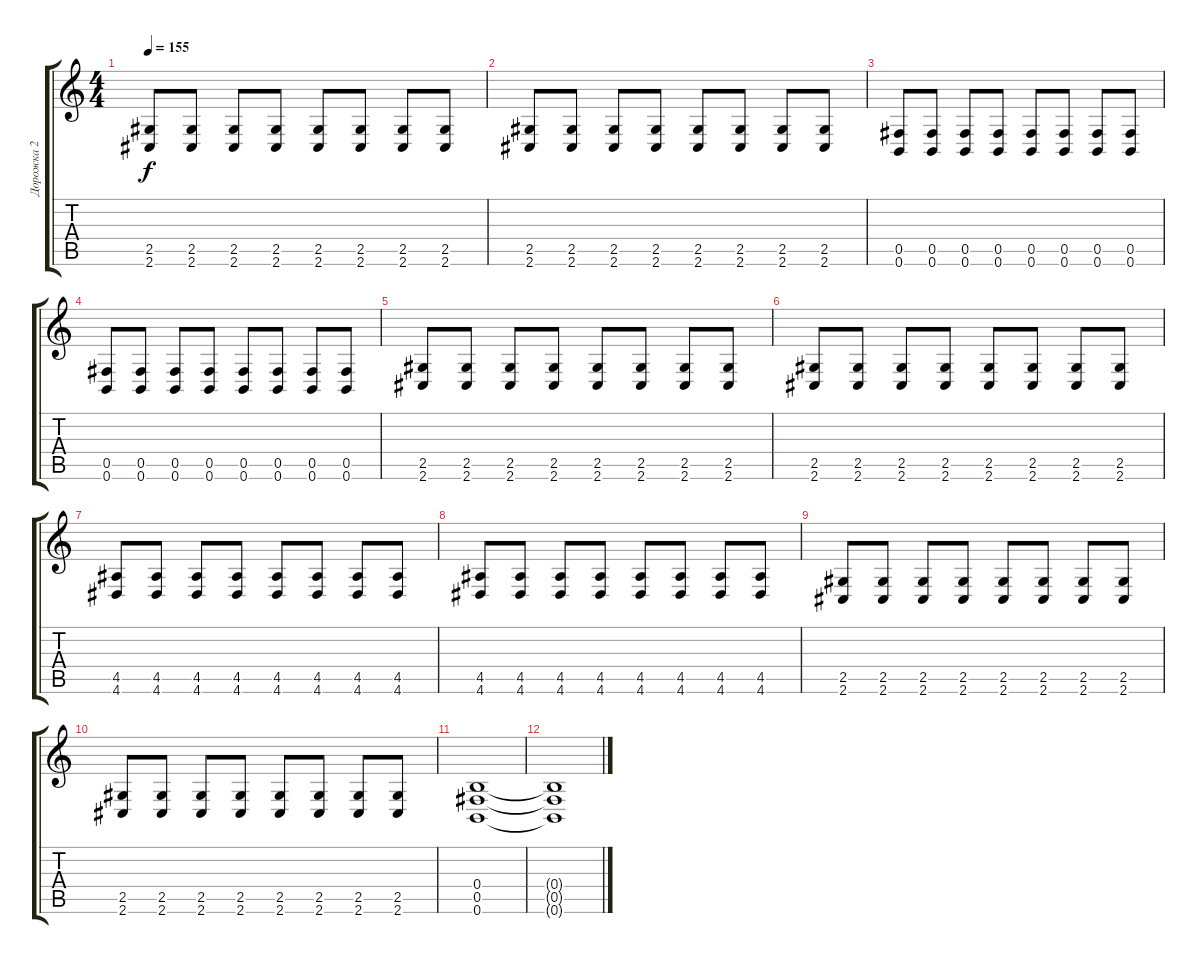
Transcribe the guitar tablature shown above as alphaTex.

\track ("Дорожка 2" "Дорожка 2") {instrument distortionguitar}
\staff {score tabs}
\tuning (Db4 Ab3 E3 B2 Gb2 B1) {hide}
\ts (4 4)
\tempo 155
\clef g2
\ks c
(2.5 2.6).8{dy f} (2.5 2.6).8 (2.5 2.6).8 (2.5 2.6).8 (2.5 2.6).8 (2.5 2.6).8 (2.5 2.6).8 (2.5 2.6).8 |
(2.5 2.6).8 (2.5 2.6).8 (2.5 2.6).8 (2.5 2.6).8 (2.5 2.6).8 (2.5 2.6).8 (2.5 2.6).8 (2.5 2.6).8 |
(0.5 0.6).8 (0.5 0.6).8 (0.5 0.6).8 (0.5 0.6).8 (0.5 0.6).8 (0.5 0.6).8 (0.5 0.6).8 (0.5 0.6).8 |
(0.5 0.6).8 (0.5 0.6).8 (0.5 0.6).8 (0.5 0.6).8 (0.5 0.6).8 (0.5 0.6).8 (0.5 0.6).8 (0.5 0.6).8 |
(2.5 2.6).8 (2.5 2.6).8 (2.5 2.6).8 (2.5 2.6).8 (2.5 2.6).8 (2.5 2.6).8 (2.5 2.6).8 (2.5 2.6).8 |
(2.5 2.6).8 (2.5 2.6).8 (2.5 2.6).8 (2.5 2.6).8 (2.5 2.6).8 (2.5 2.6).8 (2.5 2.6).8 (2.5 2.6).8 |
(4.5 4.6).8 (4.5 4.6).8 (4.5 4.6).8 (4.5 4.6).8 (4.5 4.6).8 (4.5 4.6).8 (4.5 4.6).8 (4.5 4.6).8 |
(4.5 4.6).8 (4.5 4.6).8 (4.5 4.6).8 (4.5 4.6).8 (4.5 4.6).8 (4.5 4.6).8 (4.5 4.6).8 (4.5 4.6).8 |
(2.5 2.6).8 (2.5 2.6).8 (2.5 2.6).8 (2.5 2.6).8 (2.5 2.6).8 (2.5 2.6).8 (2.5 2.6).8 (2.5 2.6).8 |
(2.5 2.6).8 (2.5 2.6).8 (2.5 2.6).8 (2.5 2.6).8 (2.5 2.6).8 (2.5 2.6).8 (2.5 2.6).8 (2.5 2.6).8 |
(0.4 0.5 0.6).1 |
(0.4{t} 0.5{t} 0.6{t}).1
